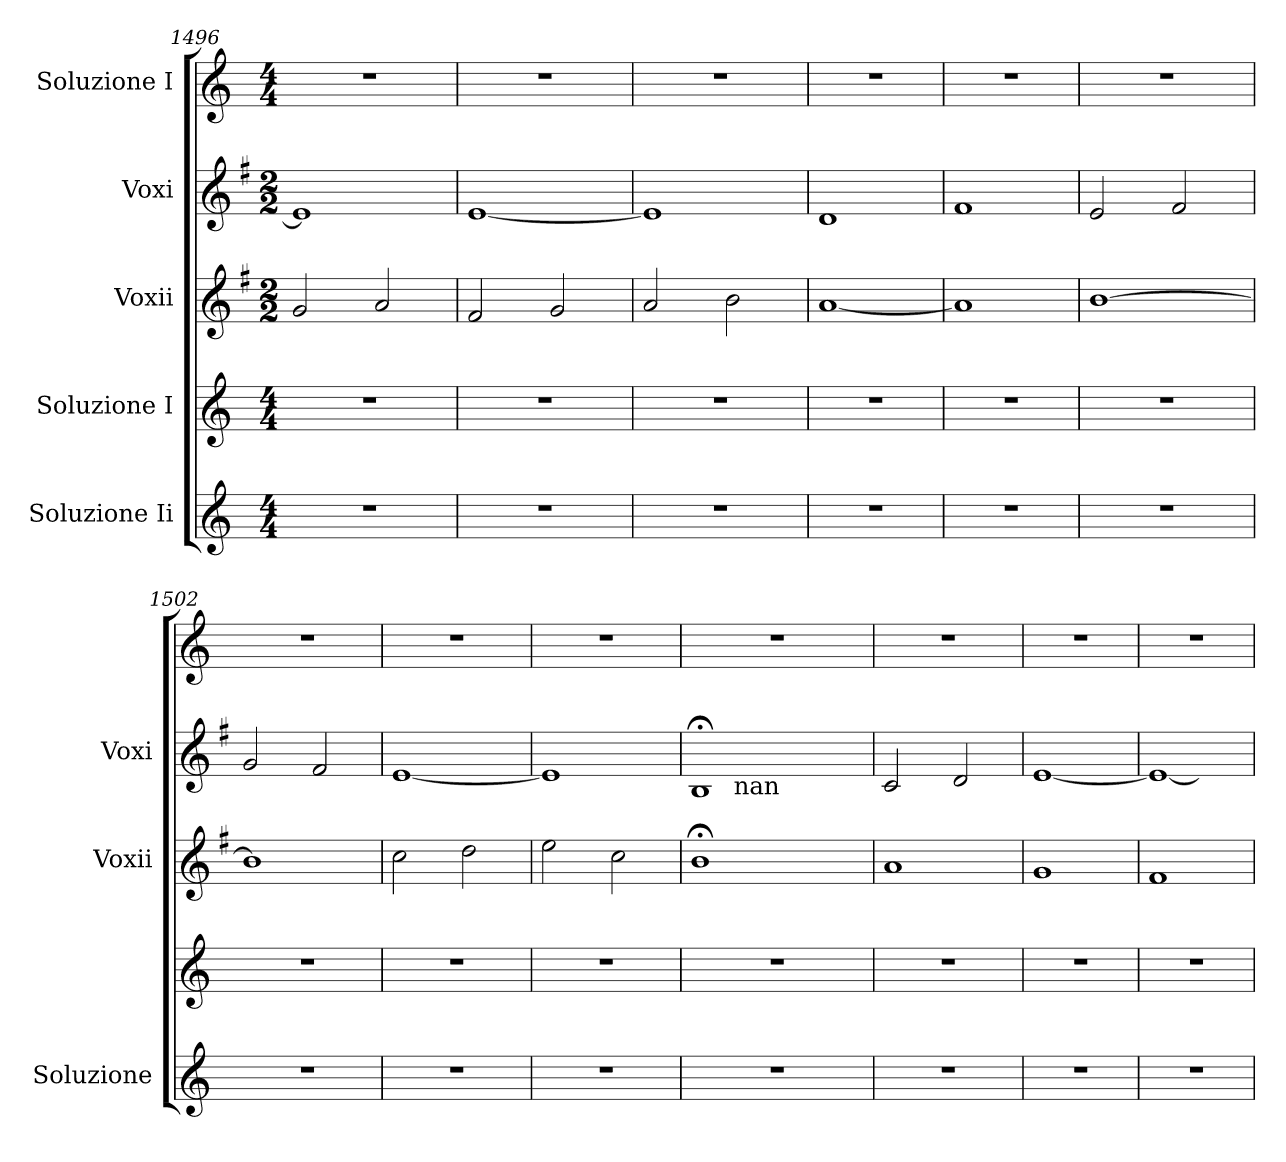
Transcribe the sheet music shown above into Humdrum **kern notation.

**kern	**kern	**kern	**kern	**kern
*part5	*part4	*part3	*part2	*part1
*staff5	*staff4	*staff3	*staff2	*staff1
*I"Soluzione Ii	*I"Soluzione I	*I"Voxii	*I"Voxi	*I"Soluzione I
*I'Soluzione	*	*I'Voxii	*I'Voxi	*
*clefG2	*clefG2	*clefG2	*clefG2	*clefG2
*k[]	*k[]	*k[f#]	*k[f#]	*k[]
*C:	*C:	*G:	*G:	*C:
*M4/4	*M4/4	*M2/2	*M2/2	*M4/4
=1496	=1496	=1496	=1496	=1496
1r	1r	2g/	1e]	1r
.	.	2a/	.	.
!!LO:LB:g=z
=1497	=1497	=1497	=1497	=1497
1r	1r	2f#/	[<1e	1r
.	.	2g/	.	.
=1498	=1498	=1498	=1498	=1498
1r	1r	2a/	1e]	1r
.	.	2b\	.	.
=1499	=1499	=1499	=1499	=1499
1r	1r	[<1a	1d	1r
=1500	=1500	=1500	=1500	=1500
1r	1r	1a]	1f#	1r
=1501	=1501	=1501	=1501	=1501
1r	1r	[>1b	2e/	1r
.	.	.	2f#/	.
=1502	=1502	=1502	=1502	=1502
1r	1r	1b]	2g/	1r
.	.	.	2f#/	.
=1503	=1503	=1503	=1503	=1503
1r	1r	2cc\	[<1e	1r
.	.	2dd\	.	.
=1504	=1504	=1504	=1504	=1504
1r	1r	2ee\	1e]	1r
.	.	2cc\	.	.
=1505	=1505	=1505	=1505	=1505
*	*	*	*^	*
1r	1r	1b;<	1B;	8ryy	1r
.	.	.	.	32ryy	.
!	!	!	!	!LO:TX:b:t=nan	!
.	.	.	.	2ryy	.
.	.	.	.	4ryy	.
.	.	.	.	16.ryy	.
=1506	=1506	=1506	=1506	=1506	=1506
!	!	!	!LO:TX:b:t=o	!	!
*	*	*	*v	*v	*
1r	1r	1a	2c/	1r
.	.	.	2d/	.
=1507	=1507	=1507	=1507	=1507
1r	1r	1g	[<1e	1r
=1508	=1508	=1508	=1508	=1508
1r	1r	1f#	1e_	1r
=	=	=	=	=
*-	*-	*-	*-	*-
